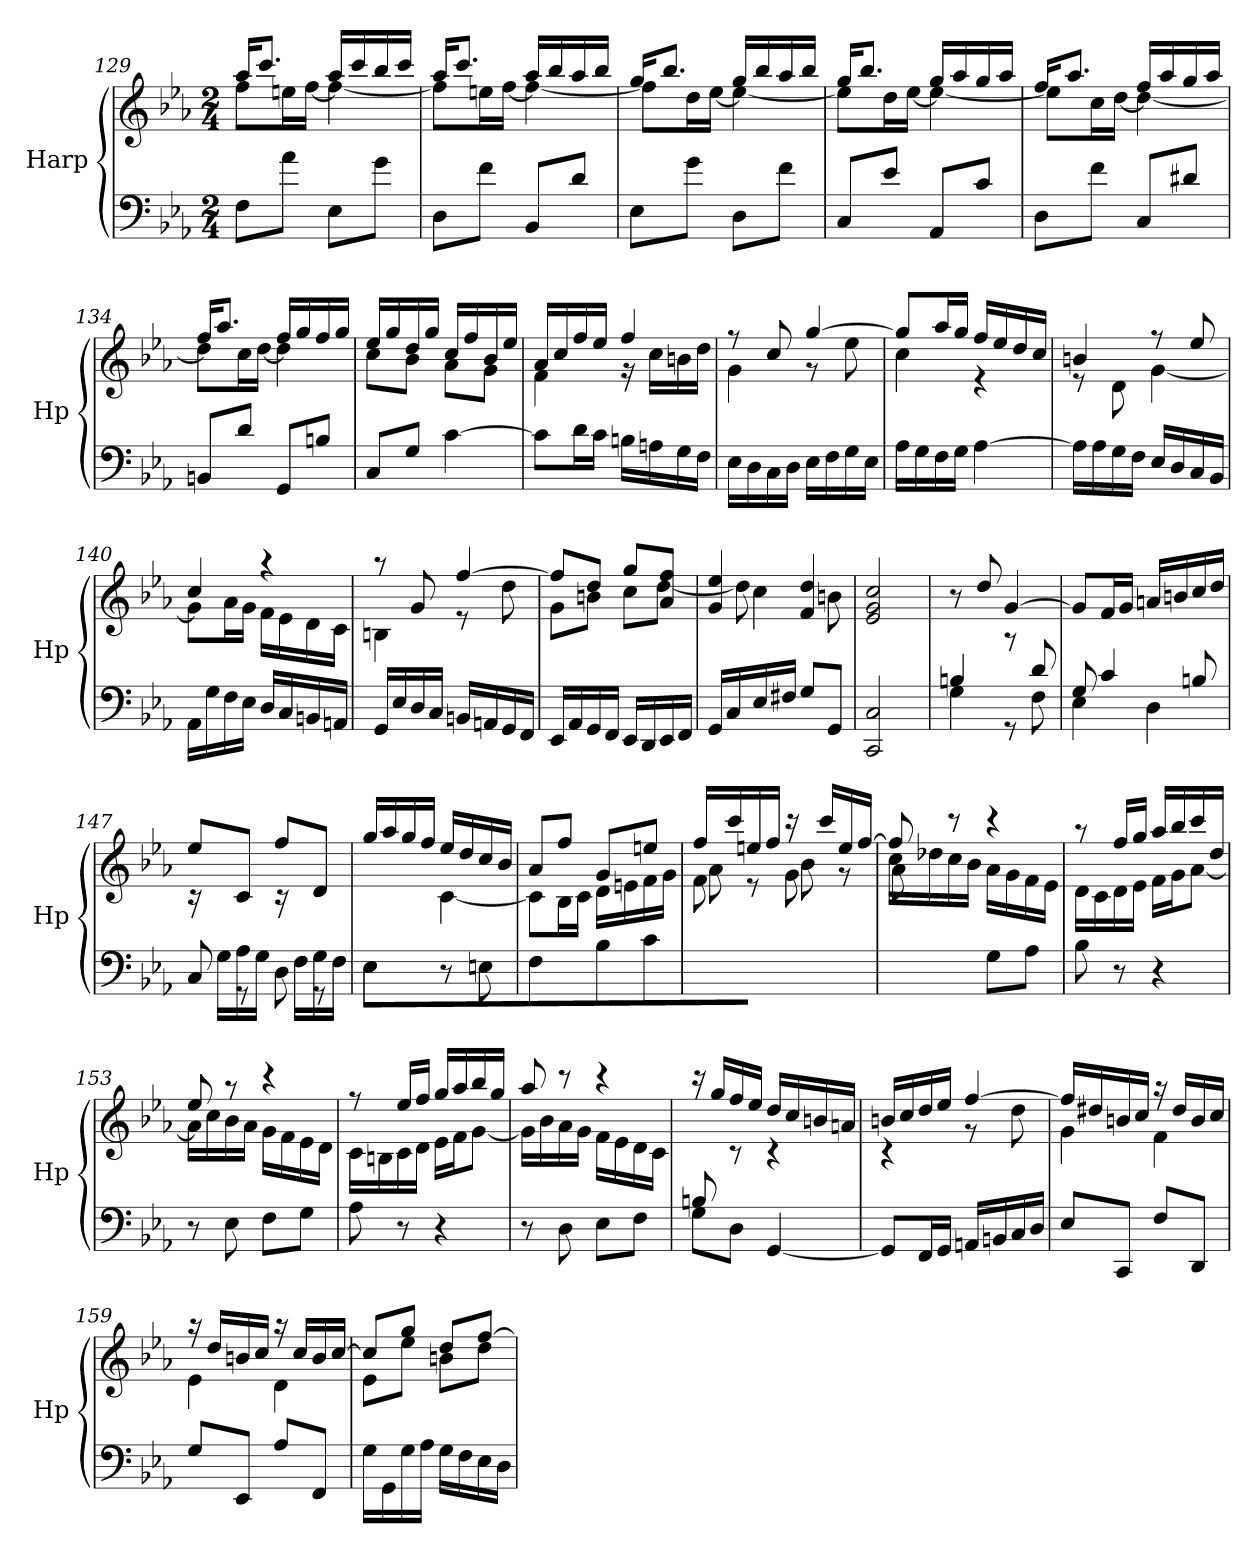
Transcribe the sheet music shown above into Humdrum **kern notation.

**kern	**kern
*part1	*part1
*staff2	*staff1
*I"Harp	*
*I'Hp	*
*clefF4	*clefG2
*k[b-e-a-]	*k[b-e-a-]
*E-:	*E-:
*M2/4	*M2/4
=129	=129
*	*^
8F\L	16aa-/KL	8ff\L
.	8.ccc/J	.
8a-\J	.	16een\L
.	.	[16ff\JJ
8E-\L	16aa-/LL	4ff\_
.	16ccc/	.
8g\J	16bb-/	.
.	16ccc/JJ	.
!!LO:PB:g=z	!!
=130	=130	=130
8D\L	16aa-/KL	8ff\L]
.	8.ccc/J	.
8f\J	.	16een\L
.	.	[16ff\JJ
8BB-/L	16aa-/LL	4ff\_
.	16bb-/	.
8d/J	16aa-/	.
.	16bb-/JJ	.
=131	=131	=131
8E-\L	16gg/KL	8ff\L]
.	8.bb-/J	.
8g\J	.	16dd\L
.	.	[16ee-\JJ
8D\L	16gg/LL	4ee-\_
.	16bb-/	.
8f\J	16aa-/	.
.	16bb-/JJ	.
=132	=132	=132
8C/L	16gg/KL	8ee-\L]
.	8.bb-/J	.
8e-/J	.	16dd\L
.	.	[16ee-\JJ
8AA-/L	16gg/LL	4ee-\_
.	16aa-/	.
8c/J	16gg/	.
.	16aa-/JJ	.
=133	=133	=133
8D\L	16ff/KL	8ee-\L]
.	8.aa-/J	.
8f\J	.	16cc\L
.	.	[16dd\JJ
8C/L	16ff/LL	4dd\_
.	16aa-/	.
8d#X/J	16gg/	.
.	16aa-/JJ	.
!!LO:LB:g=z	!!
=134	=134	=134
8BBn/L	16ff/KL	8dd\L]
.	8.aa-/J	.
8d/J	.	16cc\L
.	.	[16dd\JJ
8GG/L	16ff/LL	4dd\]
.	16gg/	.
8Bn/J	16ff/	.
.	16gg/JJ	.
=135	=135	=135
8C/L	16ee-/LL	8cc\L
.	16gg/	.
8G/J	16dd/	8b-\J
.	16gg/JJ	.
[4c\	16cc/LL	8a-\L
.	16ff/	.
.	16b-/	8g\J
.	16ee-/JJ	.
=136	=136	=136
8c\L]	16a-/LL	4f\
.	16cc/	.
16d\L	16ff/	.
16c\JJ	16ee-/JJ	.
16Bn\LL	4ff/	16r
16An\	.	16cc\LL
16G\	.	16bn\
16F\JJ	.	16dd\JJ
=137	=137	=137
16E-\LL	8r	4g\
16D\	.	.
16C\	8cc/	.
16D\JJ	.	.
16E-\LL	[4gg/	8r
16F\	.	.
16G\	.	8ee-\
16E-\JJ	.	.
!!LO:LB:g=z	!!
=138	=138	=138
16A-\LL	8gg/L]	4cc\
16G\	.	.
16F\	16aa-/L	.
16G\JJ	16gg/JJ	.
[4A-\	16ff/LL	4re
.	16ee-/	.
.	16dd/	.
.	16cc/JJ	.
=139	=139	=139
16A-\LL]	4bn/	8re
16A-\	.	.
16G\	.	8d\
16F\JJ	.	.
16E-/LL	8rff	[4g\
16D/	.	.
16C/	8ee-/	.
16BB-/JJ	.	.
=140	=140	=140
16AA-\LL	4cc/	8g\L]
16G\	.	.
16F\	.	16a-\L
16E-\JJ	.	16g\JJ
16D/LL	4raa	16f\LL
16C/	.	16e-\
16BBn/	.	16d\
16AAn/JJ	.	16c\JJ
=141	=141	=141
16GG/LL	8raa	4Bn\
16E-/	.	.
16D/	8g/	.
16C/JJ	.	.
16BBn/LL	[4ff/	8r
16AAn/	.	.
16GG/	.	8dd\
16FF/JJ	.	.
!!LO:LB:g=z	!!
=142	=142	=142
16EE-/LL	8ff/L]	8g\L
16AA-/	.	.
16GG/	8dd/J	8bn\J
16FF/JJ	.	.
16EE-/LL	8gg/L	8cc\L
16DD/	.	.
16EE-/	8a-/ 8ff/J	[8dd\J
16FF/JJ	.	.
=143	=143	=143
16GG/LL	4g/ 4ee-/	8dd\]
16C/	.	.
16E-/	.	4cc\
16F#X/JJ	.	.
8G/L	4f/ 4dd/	.
8GG/J	.	8bn\
*	*v	*v
=144	=144
2CC/ 2C/	2e-/ 2g/ 2cc/
=145	=145
*^	*^
4Bn/	4G\	8r	4ryy
.	.	8dd/	.
8ryy	8rGG	[4g/	8rA
8d/	8F\	.	8ryy
*	*	*v	*v
=146	=146	=146
8G/	4E-\	8g/L]
4c/	.	16f/L
.	.	16g/JJ
.	4D\	16an/LL
.	.	16bn/
8Bn/	.	16cc/
.	.	16dd/JJ
=147	=147	=147
*	*	*^
16ryy	8C/	8ee-/L	16rc
16G\LL	.	.	8.ryy
16A-\	8rGG	8c/J	.
16G\JJ	.	.	.
16ryy	8D\	8ff/L	16rc
16F\LL	.	.	8.ryy
16G\	8rGG	8d/J	.
16F\JJ	.	.	.
!!LO:LB:g=z	!!
=148	=148	=148	=148
8E-/L	4E-\	16gg/LL	8ryy
.	.	16aa-/	.
4.ryy	.	16gg/	8g\J
.	.	16ff/JJ	.
.	8r	16ee-/LL	[4c\
.	.	16dd/	.
.	8En\	16cc/	.
.	.	16b-/JJ	.
*v	*v	*	*
=149	=149	=149
4F\	8a-/L	8c\L]
.	8ff/J	16B-\L
.	.	16c\JJ
8B-\L	8g/L	16d\LL
.	.	16en\
8c\J	8een/J	16f\
.	.	16g\JJ
=150	=150	=150
*	*	*^
8ryy	16ff/LL	8f\	8a-\L
.	16ccc/	.	.
8F/J	16een/	8r	8ryy
.	16ff/JJ	.	.
8ryy	16rccc	8g\	8b-\L
.	16ccc/LL	.	.
8G/J	16ee/	8r	8ryy
.	[16ff/JJ	.	.
=151	=151	=151	=151
8ryy	8ff/]	16cc\LL	8a-\L
.	.	16dd-X\	.
8F/J	8rccc	16cc\	4.ryy
.	.	16b-\JJ	.
8G\L	4rccc	16a-\LL	.
.	.	16g\	.
8A-\J	.	16f\	.
.	.	16e-\JJ	.
*	*	*v	*v
!!LO:PB:g=z
=152	=152	=152
8B-\	8r	16d\LL
.	.	16c\
8r	16ff/LL	16d\
.	16gg/JJ	16e-\JJ
4r	16aa-/LL	16f\LL
.	16bb-/	16g\J
.	16ccc/	[8a-\J
.	16dd/JJ	.
=153	=153	=153
8r	8ee-/	16a-\LL]
.	.	16cc\
8E-\	8raa	16b-\
.	.	16a-\JJ
8F\L	4rccc	16g\LL
.	.	16f\
8G\J	.	16e-\
.	.	16d\JJ
=154	=154	=154
8A-\	8r	16c\LL
.	.	16Bn\
8r	16ee-/LL	16c\
.	16ff/JJ	16d\JJ
4r	16gg/LL	16e-\LL
.	16aa-/	16f\J
.	16bb-/	[8g\J
.	16gg/JJ	.
=155	=155	=155
8r	8aa-/	16g\LL]
.	.	16b-\
8D\	8rccc	16a-\
.	.	16g\JJ
8E-\L	4rccc	16f\LL
.	.	16e-\
8F\J	.	16d\
.	.	16c\JJ
!!LO:LB:g=z	!!
=156	=156	=156
*^	*	*
8Bn/	8G\L	16rccc	8ryy
.	.	16gg/LL	.
4.ryy	8D\J	16ff/	8rc
.	.	16ee-/JJ	.
.	[4GG/	16dd/LL	4rc
.	.	16cc/	.
.	.	16bn/	.
.	.	16an/JJ	.
*v	*v	*	*
=157	=157	=157
8GG/L]	16bn/LL	4rc
.	16cc/	.
16FF/L	16dd/	.
16GG/JJ	16ee-/JJ	.
16AAn/LL	[4ff/	8r
16BBn/	.	.
16C/	.	8dd\
16D/JJ	.	.
=158	=158	=158
8E-/L	16ff/LL]	4g\
.	16dd#X/	.
8CC/J	16bn/	.
.	16cc/JJ	.
8F/L	16raa	4f\
.	16dd#/LL	.
8DD/J	16b/	.
.	16cc/JJ	.
=159	=159	=159
8G/L	16raa	4e-\
.	16dd/LL	.
8EE-/J	16bn/	.
.	16cc/JJ	.
8A-/L	16raa	4d\
.	16cc/LL	.
8FF/J	16b/	.
.	[16cc/JJ	.
!!LO:LB:g=z	!!
=160	=160	=160
16G\LL	8cc/L]	8e-\L
16GG\	.	.
16G\	8gg/J	8ee-\J
16A-\JJ	.	.
16G\LL	8dd/L	8bn\L
16F\	.	.
16E-\	[8ff/J	8dd\J
16D\JJ	.	.
*	*v	*v
=	=
*-	*-
